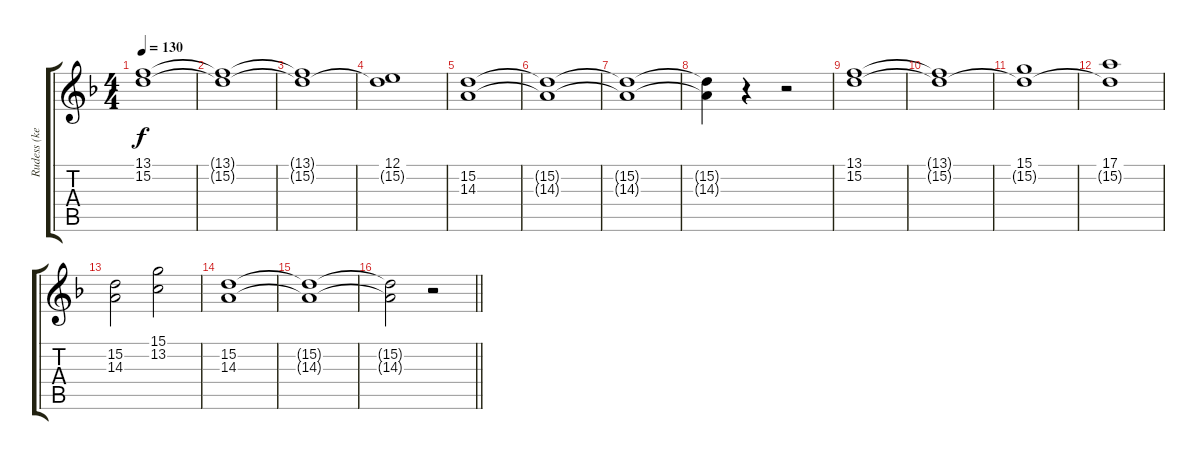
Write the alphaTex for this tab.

\track ("Rudess (keyboard)" "Rudess (ke") {instrument stringensemble1}
\staff {score tabs}
\tuning (E4 B3 G3 D3 A2 E2) {hide}
\ts (4 4)
\tempo 130
\clef g2
\ks dminor
(13.1 15.2).1{dy f} |
(13.1{t} 15.2{t}).1 |
(13.1{t} 15.2{t}).1 |
(12.1 15.2{t}).1 |
(15.2 14.3).1 |
(15.2{t} 14.3{t}).1 |
(15.2{t} 14.3{t}).1 |
(15.2{t} 14.3{t}).4 r.4 r.2 |
(13.1 15.2).1 |
(13.1{t} 15.2{t}).1 |
(15.1 15.2{t}).1 |
(17.1 15.2{t}).1 |
(15.2 14.3).2 (15.1 13.2).2 |
(15.2 14.3).1 |
(15.2{t} 14.3{t}).1 |
\barLineRight lightlight
(15.2{t} 14.3{t}).2 r.2
